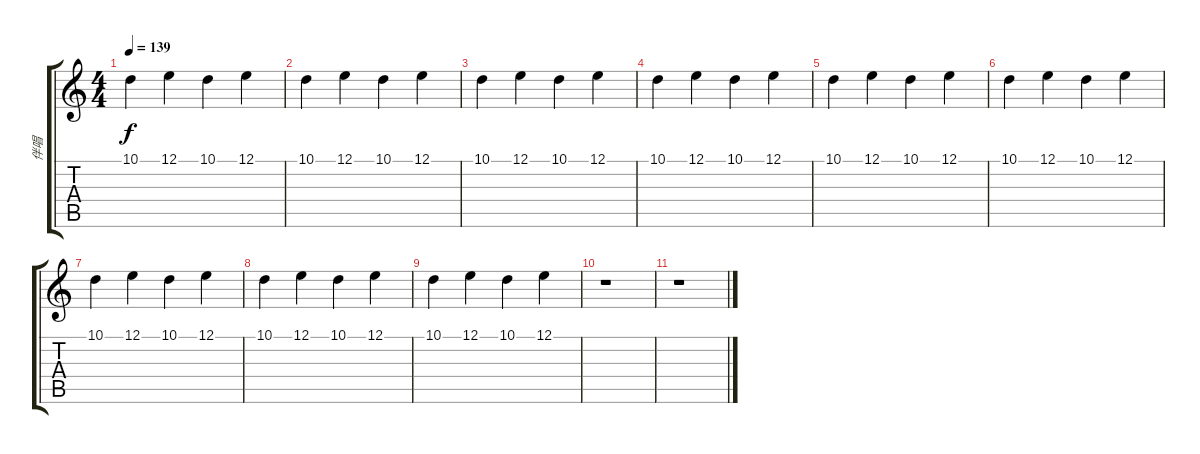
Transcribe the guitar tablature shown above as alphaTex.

\track ("伴唱" "伴唱") {instrument pad1newage}
\staff {score tabs}
\tuning (E4 B3 G3 D3 A2 E2) {hide}
\ts (4 4)
\tempo 139
\clef g2
\ks c
10.1.4{dy f} 12.1.4 10.1.4 12.1.4 |
10.1.4 12.1.4 10.1.4 12.1.4 |
10.1.4 12.1.4 10.1.4 12.1.4 |
10.1.4 12.1.4 10.1.4 12.1.4 |
10.1.4 12.1.4 10.1.4 12.1.4 |
10.1.4 12.1.4 10.1.4 12.1.4 |
10.1.4 12.1.4 10.1.4 12.1.4 |
10.1.4 12.1.4 10.1.4 12.1.4 |
10.1.4 12.1.4 10.1.4 12.1.4 |
r.1 |
r.1
